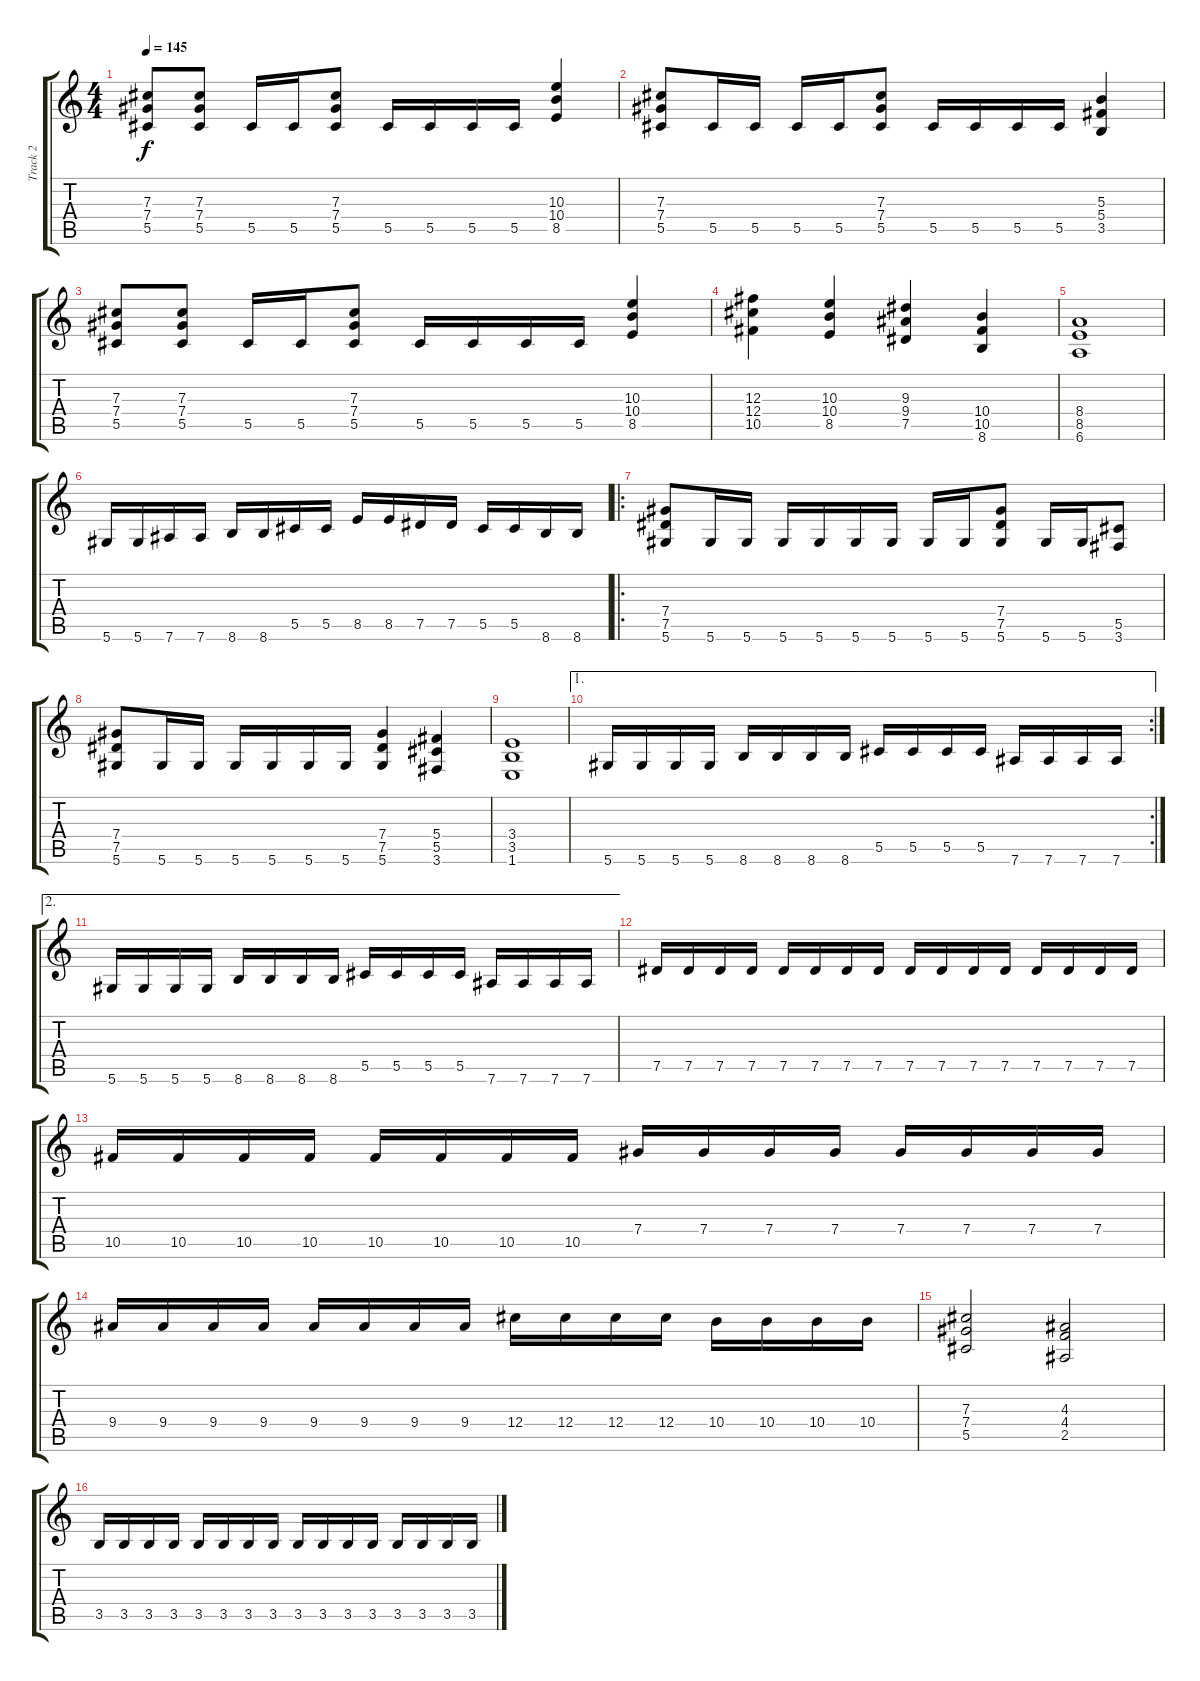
\track ("Track 2" "Track 2") {instrument distortionguitar}
\staff {score tabs}
\tuning (Eb4 Bb3 Gb3 Db3 Ab2 Eb2) {hide}
\ts (4 4)
\tempo 145
\clef g2
\ks c
(7.3 7.4 5.5).8{dy f} (7.3 7.4 5.5).8 5.5.16 5.5.16 (7.3 7.4 5.5).8 5.5.16 5.5.16 5.5.16 5.5.16 (10.3 10.4 8.5).4 |
(7.3 7.4 5.5).8 5.5.16 5.5.16 5.5.16 5.5.16 (7.3 7.4 5.5).8 5.5.16 5.5.16 5.5.16 5.5.16 (5.3 5.4 3.5).4 |
(7.3 7.4 5.5).8 (7.3 7.4 5.5).8 5.5.16 5.5.16 (7.3 7.4 5.5).8 5.5.16 5.5.16 5.5.16 5.5.16 (10.3 10.4 8.5).4 |
(12.3 12.4 10.5).4 (10.3 10.4 8.5).4 (9.3 9.4 7.5).4 (10.4 10.5 8.6).4 |
(8.4 8.5 6.6).1 |
5.6.16 5.6.16 7.6.16 7.6.16 8.6.16 8.6.16 5.5.16 5.5.16 8.5.16 8.5.16 7.5.16 7.5.16 5.5.16 5.5.16 8.6.16 8.6.16 |
\ro
(7.4 7.5 5.6).8 5.6.16 5.6.16 5.6.16 5.6.16 5.6.16 5.6.16 5.6.16 5.6.16 (7.4 7.5 5.6).8 5.6.16 5.6.16 (5.5 3.6).8 |
(7.4 7.5 5.6).8 5.6.16 5.6.16 5.6.16 5.6.16 5.6.16 5.6.16 (7.4 7.5 5.6).4 (5.4 5.5 3.6).4 |
(3.4 3.5 1.6).1 |
\ae 1
\rc 2
5.6.16 5.6.16 5.6.16 5.6.16 8.6.16 8.6.16 8.6.16 8.6.16 5.5.16 5.5.16 5.5.16 5.5.16 7.6.16 7.6.16 7.6.16 7.6.16 |
\ae 2
5.6.16 5.6.16 5.6.16 5.6.16 8.6.16 8.6.16 8.6.16 8.6.16 5.5.16 5.5.16 5.5.16 5.5.16 7.6.16 7.6.16 7.6.16 7.6.16 |
7.5.16 7.5.16 7.5.16 7.5.16 7.5.16 7.5.16 7.5.16 7.5.16 7.5.16 7.5.16 7.5.16 7.5.16 7.5.16 7.5.16 7.5.16 7.5.16 |
10.5.16 10.5.16 10.5.16 10.5.16 10.5.16 10.5.16 10.5.16 10.5.16 7.4.16 7.4.16 7.4.16 7.4.16 7.4.16 7.4.16 7.4.16 7.4.16 |
9.4.16 9.4.16 9.4.16 9.4.16 9.4.16 9.4.16 9.4.16 9.4.16 12.4.16 12.4.16 12.4.16 12.4.16 10.4.16 10.4.16 10.4.16 10.4.16 |
(7.3 7.4 5.5).2 (4.3 4.4 2.5).2 |
3.5.16 3.5.16 3.5.16 3.5.16 3.5.16 3.5.16 3.5.16 3.5.16 3.5.16 3.5.16 3.5.16 3.5.16 3.5.16 3.5.16 3.5.16 3.5.16
